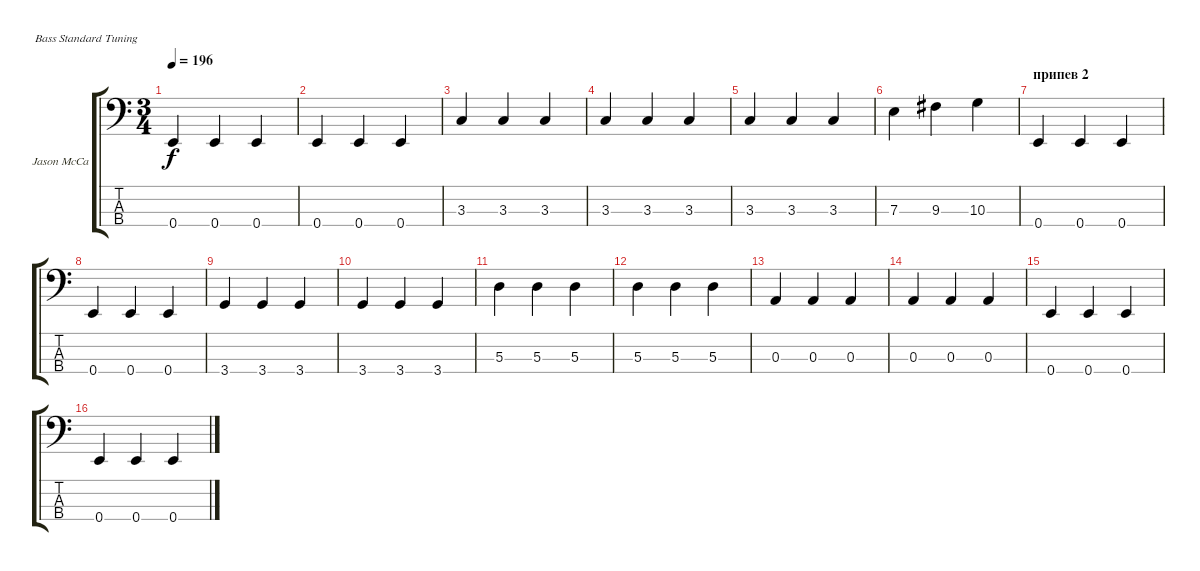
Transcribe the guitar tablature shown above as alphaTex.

\defaultSystemsLayout 4
\bracketExtendMode groupsimilarinstruments
\firstSystemTrackNameOrientation horizontal
\otherSystemsTrackNameOrientation horizontal
\track ("Jason McCaslin" "Jason McCa") {instrument electricbassfinger}
\staff {score tabs}
\tuning (G2 D2 A1 E1)
\ts (3 4)
\tempo 196
\clef f4
\ks c
0.4.4{dy f} 0.4.4 0.4.4 |
0.4.4 0.4.4 0.4.4 |
3.3.4 3.3.4 3.3.4 |
3.3.4 3.3.4 3.3.4 |
3.3.4 3.3.4 3.3.4 |
7.3.4 9.3.4 10.3.4 |
\section ("" "припев 2")
0.4.4 0.4.4 0.4.4 |
0.4.4 0.4.4 0.4.4 |
3.4.4 3.4.4 3.4.4 |
3.4.4 3.4.4 3.4.4 |
5.3.4 5.3.4 5.3.4 |
5.3.4 5.3.4 5.3.4 |
0.3.4 0.3.4 0.3.4 |
0.3.4 0.3.4 0.3.4 |
0.4.4 0.4.4 0.4.4 |
0.4.4 0.4.4 0.4.4
